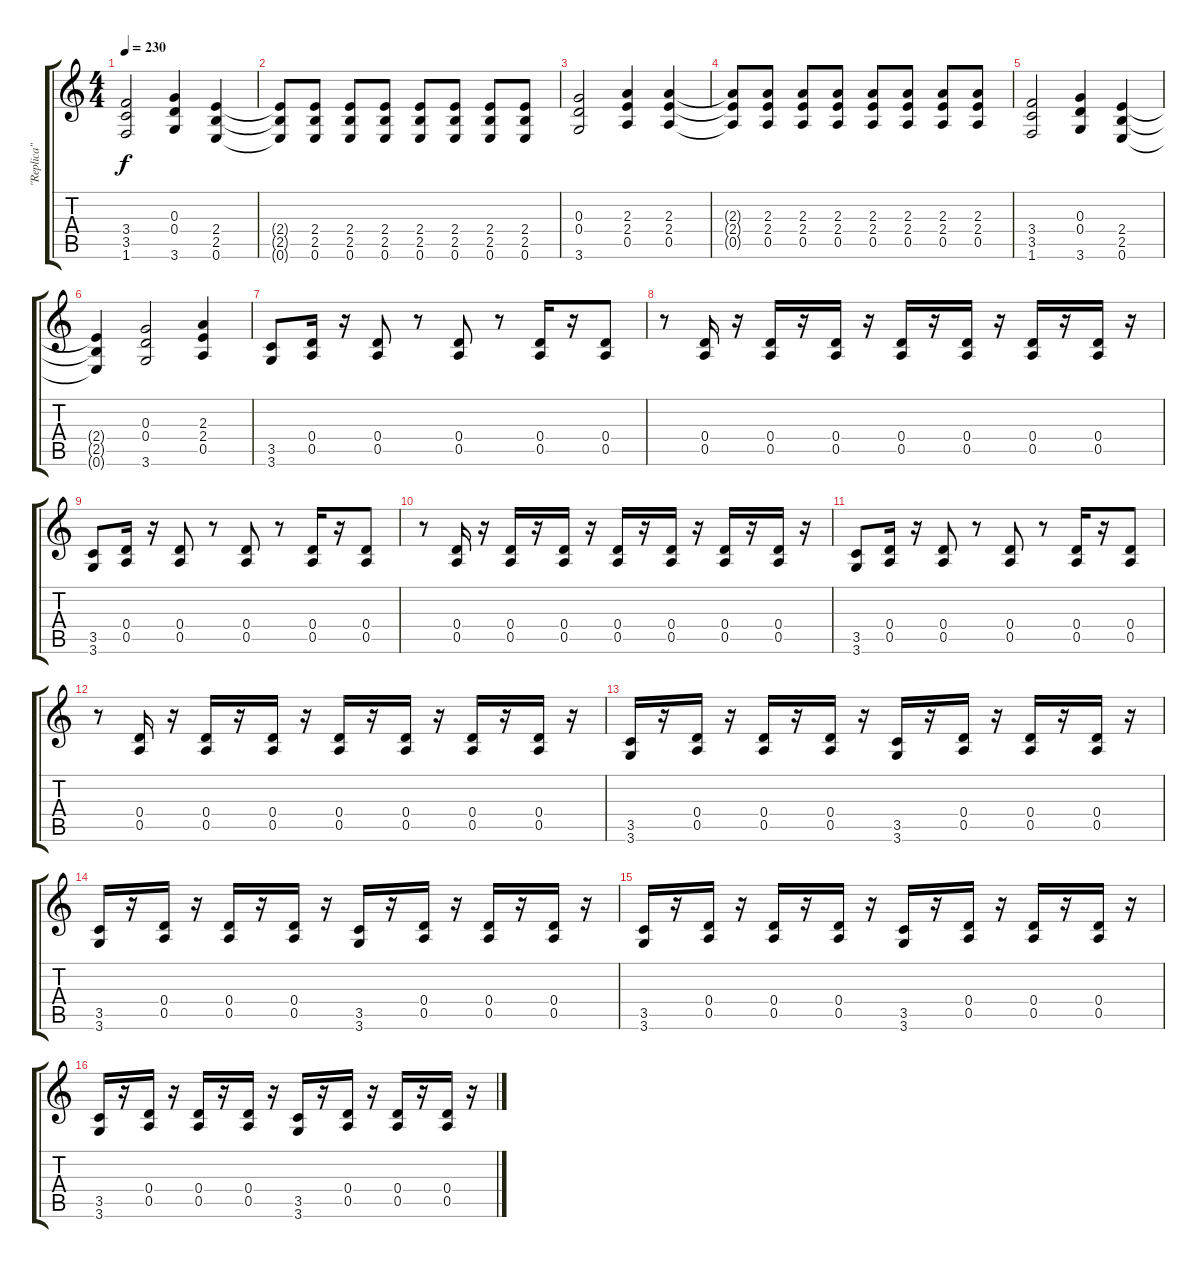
\track ("\"Replica\" by Fear Factory" "\"Replica\" ") {instrument overdrivenguitar}
\staff {score tabs}
\tuning (E4 B3 G3 D3 A2 E2) {hide}
\ts (4 4)
\tempo 230
\clef g2
\ks c
(3.4 3.5 1.6).2{dy f} (0.3 0.4 3.6).4 (2.4 2.5 0.6).4 |
(2.4{t} 2.5{t} 0.6{t}).8 (2.4 2.5 0.6).8 (2.4 2.5 0.6).8 (2.4 2.5 0.6).8 (2.4 2.5 0.6).8 (2.4 2.5 0.6).8 (2.4 2.5 0.6).8 (2.4 2.5 0.6).8 |
(0.3 0.4 3.6).2 (2.3 2.4 0.5).4 (2.3 2.4 0.5).4 |
(2.3{t} 2.4{t} 0.5{t}).8 (2.3 2.4 0.5).8 (2.3 2.4 0.5).8 (2.3 2.4 0.5).8 (2.3 2.4 0.5).8 (2.3 2.4 0.5).8 (2.3 2.4 0.5).8 (2.3 2.4 0.5).8 |
(3.4 3.5 1.6).2 (0.3 0.4 3.6).4 (2.4 2.5 0.6).4 |
(2.4{t} 2.5{t} 0.6{t}).4 (0.3 0.4 3.6).2 (2.3 2.4 0.5).4 |
(3.5 3.6).8 (0.4 0.5).16 r.16 (0.4 0.5).8 r.8 (0.4 0.5).8 r.8 (0.4 0.5).16 r.16 (0.4 0.5).8 |
r.8 (0.4 0.5).16 r.16 (0.4 0.5).16 r.16 (0.4 0.5).16 r.16 (0.4 0.5).16 r.16 (0.4 0.5).16 r.16 (0.4 0.5).16 r.16 (0.4 0.5).16 r.16 |
(3.5 3.6).8 (0.4 0.5).16 r.16 (0.4 0.5).8 r.8 (0.4 0.5).8 r.8 (0.4 0.5).16 r.16 (0.4 0.5).8 |
r.8 (0.4 0.5).16 r.16 (0.4 0.5).16 r.16 (0.4 0.5).16 r.16 (0.4 0.5).16 r.16 (0.4 0.5).16 r.16 (0.4 0.5).16 r.16 (0.4 0.5).16 r.16 |
(3.5 3.6).8 (0.4 0.5).16 r.16 (0.4 0.5).8 r.8 (0.4 0.5).8 r.8 (0.4 0.5).16 r.16 (0.4 0.5).8 |
r.8 (0.4 0.5).16 r.16 (0.4 0.5).16 r.16 (0.4 0.5).16 r.16 (0.4 0.5).16 r.16 (0.4 0.5).16 r.16 (0.4 0.5).16 r.16 (0.4 0.5).16 r.16 |
(3.5 3.6).16 r.16 (0.4 0.5).16 r.16 (0.4 0.5).16 r.16 (0.4 0.5).16 r.16 (3.5 3.6).16 r.16 (0.4 0.5).16 r.16 (0.4 0.5).16 r.16 (0.4 0.5).16 r.16 |
(3.5 3.6).16 r.16 (0.4 0.5).16 r.16 (0.4 0.5).16 r.16 (0.4 0.5).16 r.16 (3.5 3.6).16 r.16 (0.4 0.5).16 r.16 (0.4 0.5).16 r.16 (0.4 0.5).16 r.16 |
(3.5 3.6).16 r.16 (0.4 0.5).16 r.16 (0.4 0.5).16 r.16 (0.4 0.5).16 r.16 (3.5 3.6).16 r.16 (0.4 0.5).16 r.16 (0.4 0.5).16 r.16 (0.4 0.5).16 r.16 |
(3.5 3.6).16 r.16 (0.4 0.5).16 r.16 (0.4 0.5).16 r.16 (0.4 0.5).16 r.16 (3.5 3.6).16 r.16 (0.4 0.5).16 r.16 (0.4 0.5).16 r.16 (0.4 0.5).16 r.16
